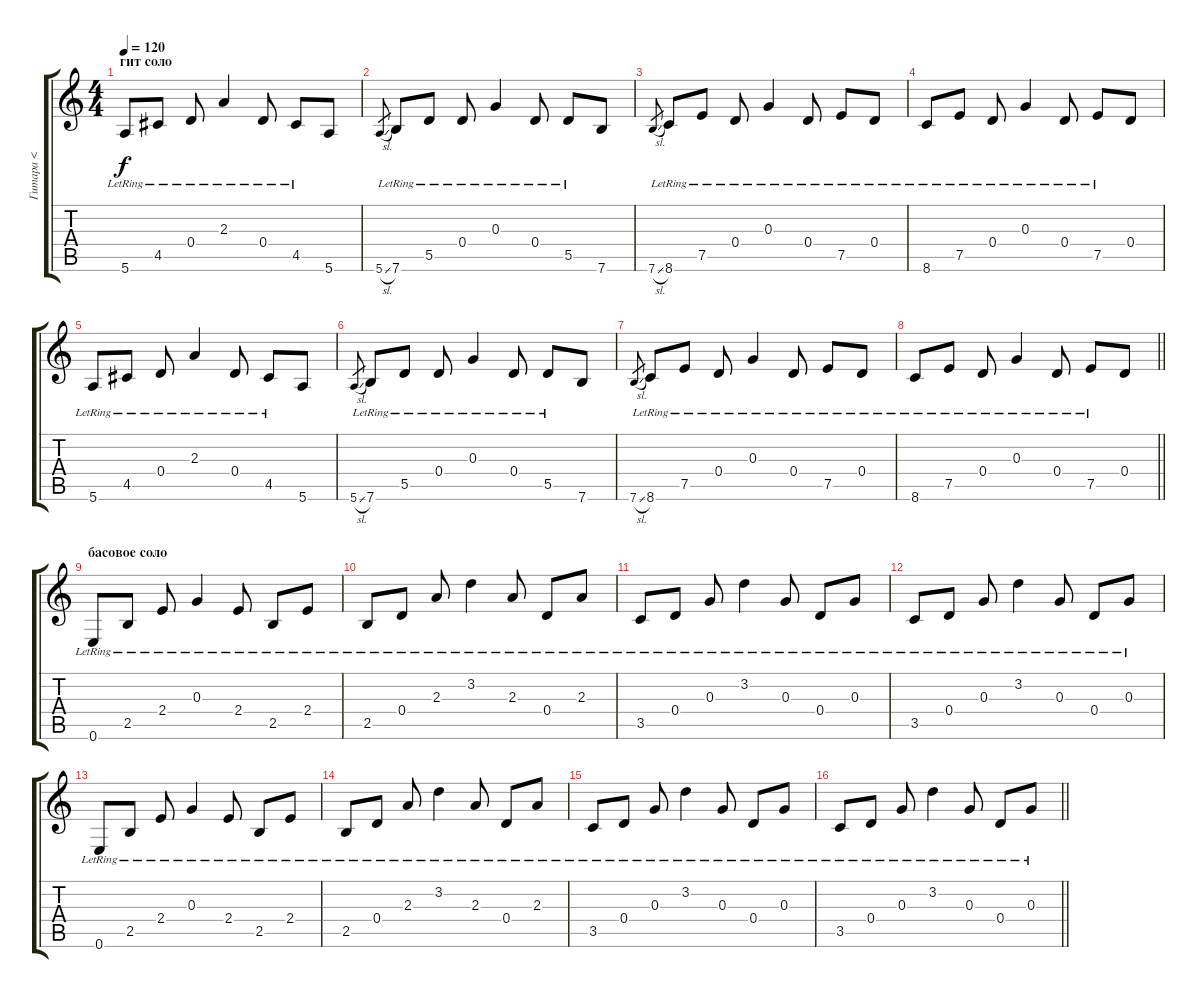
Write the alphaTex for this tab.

\track ("Гитара <" "Гитара <") {instrument acousticguitarsteel}
\staff {score tabs}
\tuning (E4 B3 G3 D3 A2 E2) {hide}
\ts (4 4)
\section ("" "гит соло")
\tempo 120
\clef g2
\ks c
5.6{lr}.8{dy f} 4.5{lr}.8 0.4{lr}.8 2.3{lr}.4 0.4{lr}.8 4.5{lr}.8 5.6.8 |
5.6{sl}.8{gr} 7.6{lr}.8 5.5{lr}.8 0.4{lr}.8 0.3{lr}.4 0.4{lr}.8 5.5{lr}.8 7.6.8 |
7.6{sl}.8{gr} 8.6{lr}.8 7.5{lr}.8 0.4{lr}.8 0.3{lr}.4 0.4{lr}.8 7.5{lr}.8 0.4{lr}.8 |
8.6{lr}.8 7.5{lr}.8 0.4{lr}.8 0.3{lr}.4 0.4{lr}.8 7.5{lr}.8 0.4.8 |
5.6{lr}.8 4.5{lr}.8 0.4{lr}.8 2.3{lr}.4 0.4{lr}.8 4.5{lr}.8 5.6.8 |
5.6{sl}.8{gr} 7.6{lr}.8 5.5{lr}.8 0.4{lr}.8 0.3{lr}.4 0.4{lr}.8 5.5{lr}.8 7.6.8 |
7.6{sl}.8{gr} 8.6{lr}.8 7.5{lr}.8 0.4{lr}.8 0.3{lr}.4 0.4{lr}.8 7.5{lr}.8 0.4{lr}.8 |
\barLineRight lightlight
8.6{lr}.8 7.5{lr}.8 0.4{lr}.8 0.3{lr}.4 0.4{lr}.8 7.5{lr}.8 0.4.8 |
\section ("" "басовое соло")
0.6{lr}.8 2.5{lr}.8 2.4{lr}.8 0.3{lr}.4 2.4{lr}.8 2.5{lr}.8 2.4{lr}.8 |
2.5{lr}.8 0.4{lr}.8 2.3{lr}.8 3.2{lr}.4 2.3{lr}.8 0.4{lr}.8 2.3{lr}.8 |
3.5{lr}.8 0.4{lr}.8 0.3{lr}.8 3.2{lr}.4 0.3{lr}.8 0.4{lr}.8 0.3{lr}.8 |
3.5{lr}.8 0.4{lr}.8 0.3{lr}.8 3.2{lr}.4 0.3{lr}.8 0.4{lr}.8 0.3{lr}.8 |
0.6{lr}.8 2.5{lr}.8 2.4{lr}.8 0.3{lr}.4 2.4{lr}.8 2.5{lr}.8 2.4{lr}.8 |
2.5{lr}.8 0.4{lr}.8 2.3{lr}.8 3.2{lr}.4 2.3{lr}.8 0.4{lr}.8 2.3{lr}.8 |
3.5{lr}.8 0.4{lr}.8 0.3{lr}.8 3.2{lr}.4 0.3{lr}.8 0.4{lr}.8 0.3{lr}.8 |
\barLineRight lightlight
3.5{lr}.8 0.4{lr}.8 0.3{lr}.8 3.2{lr}.4 0.3{lr}.8 0.4{lr}.8 0.3{lr}.8
